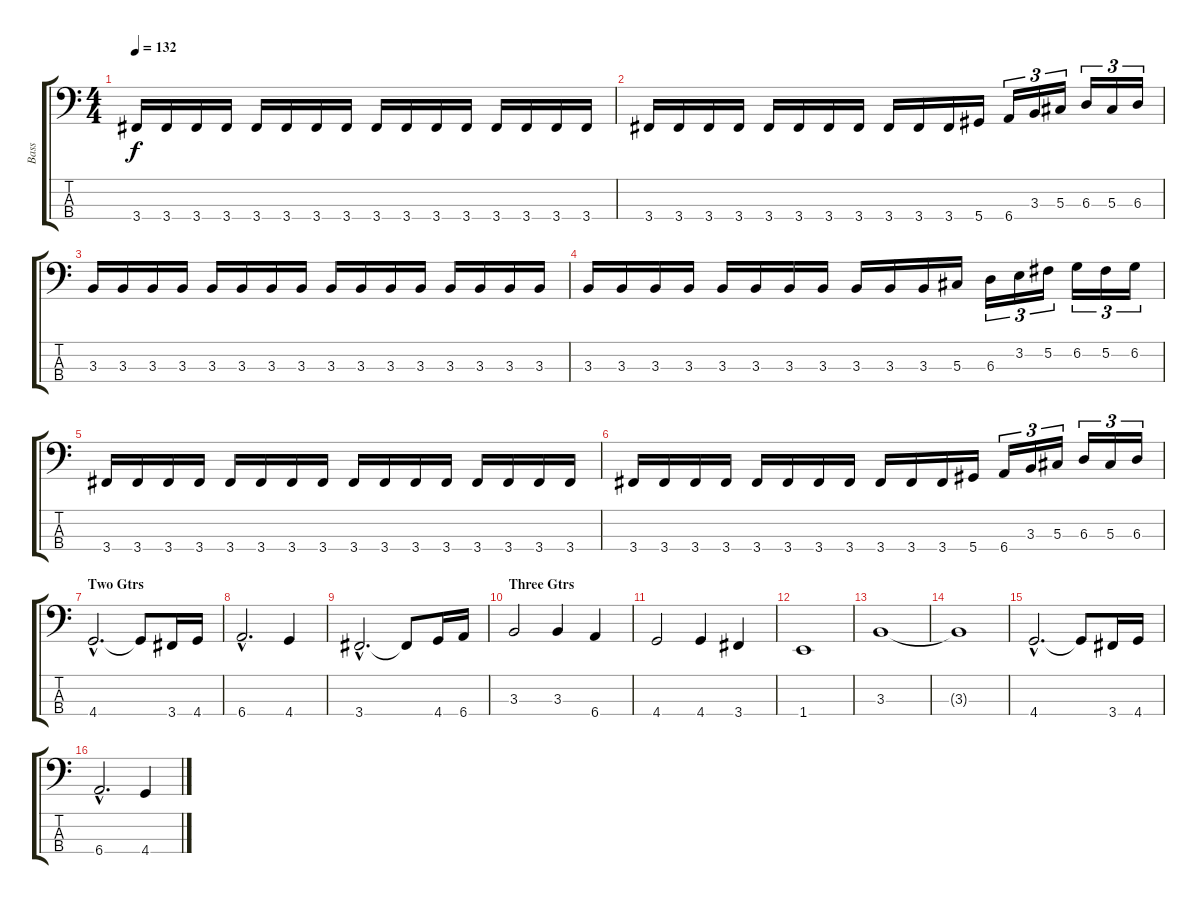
\track ("Bass" "Bass") {instrument electricbasspick}
\staff {score tabs}
\tuning (Gb2 Db2 Ab1 Eb1) {hide}
\ts (4 4)
\tempo 132
\clef f4
\ks c
3.4.16{dy f} 3.4.16 3.4.16 3.4.16 3.4.16 3.4.16 3.4.16 3.4.16 3.4.16 3.4.16 3.4.16 3.4.16 3.4.16 3.4.16 3.4.16 3.4.16 |
3.4.16 3.4.16 3.4.16 3.4.16 3.4.16 3.4.16 3.4.16 3.4.16 3.4.16 3.4.16 3.4.16 5.4.16 6.4.16{tu (3 2)} 3.3.16{tu (3 2)} 5.3.16{tu (3 2)} 6.3.16{tu (3 2)} 5.3.16{tu (3 2)} 6.3.16{tu (3 2)} |
3.3.16 3.3.16 3.3.16 3.3.16 3.3.16 3.3.16 3.3.16 3.3.16 3.3.16 3.3.16 3.3.16 3.3.16 3.3.16 3.3.16 3.3.16 3.3.16 |
3.3.16 3.3.16 3.3.16 3.3.16 3.3.16 3.3.16 3.3.16 3.3.16 3.3.16 3.3.16 3.3.16 5.3.16 6.3.16{tu (3 2)} 3.2.16{tu (3 2)} 5.2.16{tu (3 2)} 6.2.16{tu (3 2)} 5.2.16{tu (3 2)} 6.2.16{tu (3 2)} |
3.4.16 3.4.16 3.4.16 3.4.16 3.4.16 3.4.16 3.4.16 3.4.16 3.4.16 3.4.16 3.4.16 3.4.16 3.4.16 3.4.16 3.4.16 3.4.16 |
3.4.16 3.4.16 3.4.16 3.4.16 3.4.16 3.4.16 3.4.16 3.4.16 3.4.16 3.4.16 3.4.16 5.4.16 6.4.16{tu (3 2)} 3.3.16{tu (3 2)} 5.3.16{tu (3 2)} 6.3.16{tu (3 2)} 5.3.16{tu (3 2)} 6.3.16{tu (3 2)} |
\section ("" "Two Gtrs")
4.4{hac}.2{d} 4.4{t}.8 3.4.16 4.4.16 |
6.4{hac}.2{d} 4.4.4 |
3.4{hac}.2{d} 3.4{t}.8 4.4.16 6.4.16 |
\section ("" "Three Gtrs")
3.3.2 3.3.4 6.4.4 |
4.4.2 4.4.4 3.4.4 |
1.4.1 |
3.3.1 |
3.3{t}.1 |
4.4{hac}.2{d} 4.4{t}.8 3.4.16 4.4.16 |
6.4{hac}.2{d} 4.4.4
